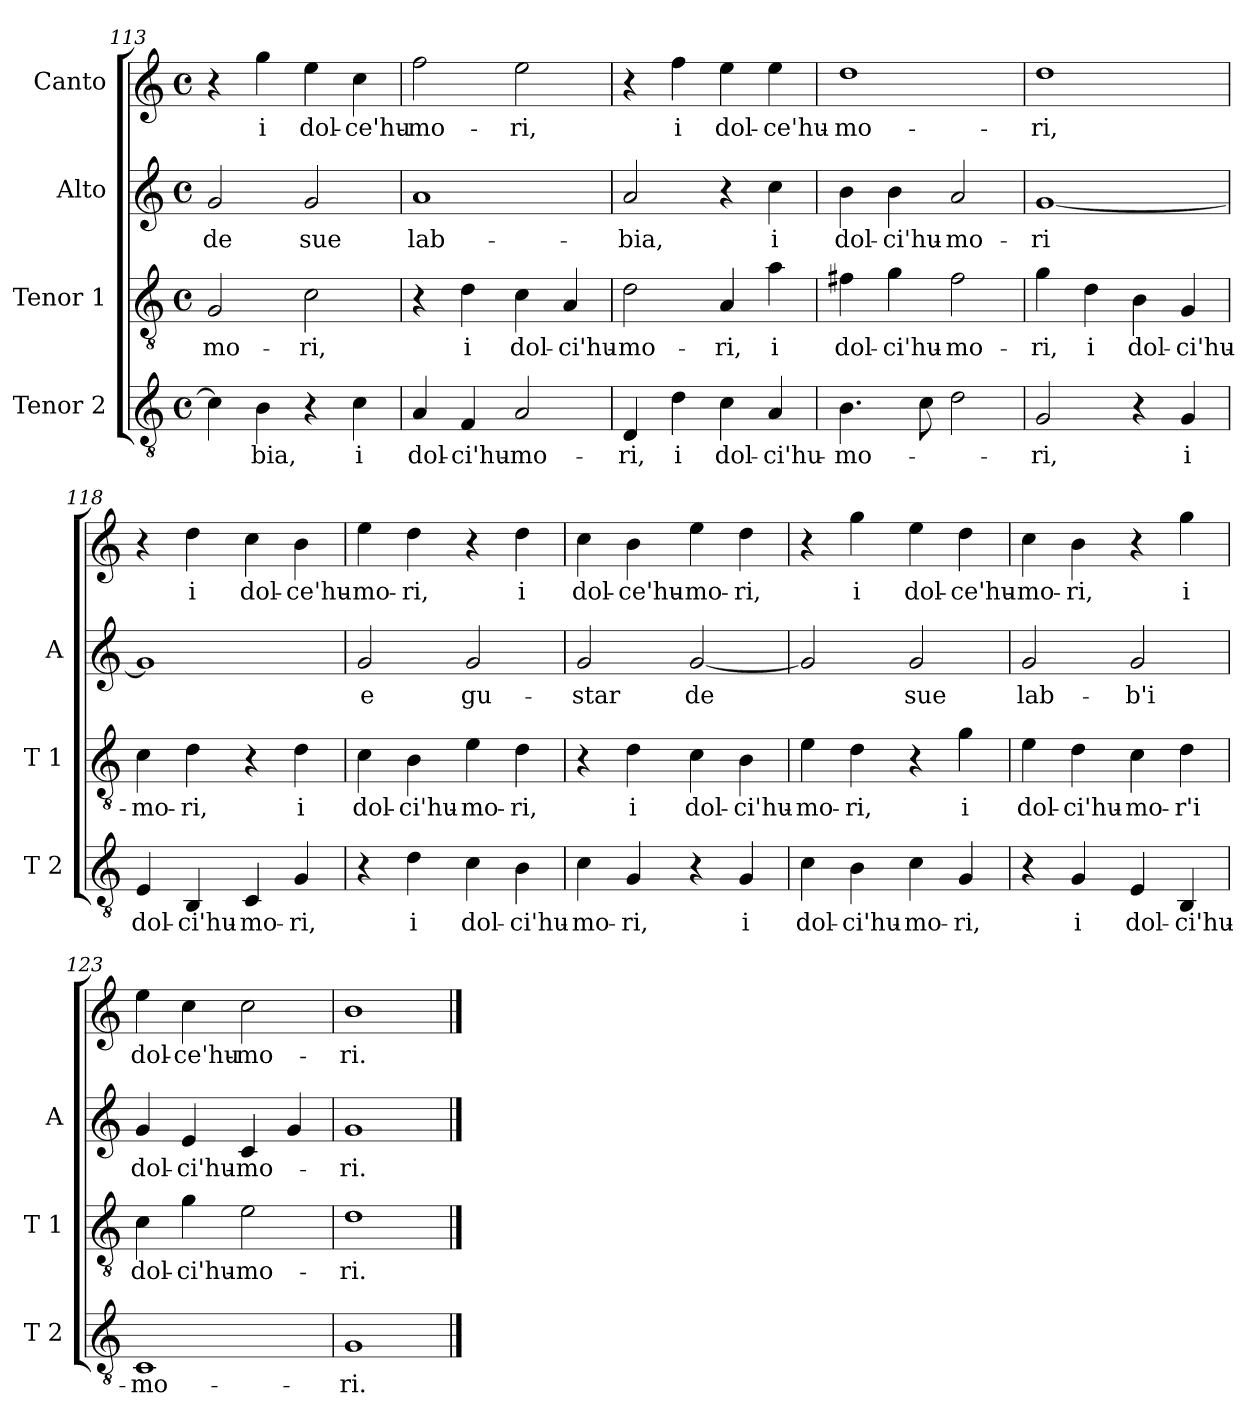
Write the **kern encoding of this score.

**kern	**text	**kern	**text	**kern	**text	**kern	**text
*part4	*part4	*part3	*part3	*part2	*part2	*part1	*part1
*staff4	*staff4	*staff3	*staff3	*staff2	*staff2	*staff1	*staff1
*I"Tenor 2	*	*I"Tenor 1	*	*I"Alto	*	*I"Canto	*
*I'T 2	*	*I'T 1	*	*I'A	*	*	*
!!LO:LB:g=z
*clefGv2	*	*clefGv2	*	*clefG2	*	*clefG2	*
*k[]	*	*k[]	*	*k[]	*	*k[]	*
*C:	*	*C:	*	*C:	*	*C:	*
*M4/4	*	*M4/4	*	*M4/4	*	*M4/4	*
*met(c)	*	*met(c)	*	*met(c)	*	*met(c)	*
=113	=113	=113	=113	=113	=113	=113	=113
!	!	!	!LO:LY:b	!	!LO:LY:b	!	!
4c\]	.	2G/	-mo-	2g/	de	4r	.
!	!LO:LY:b	!	!	!	!	!	!LO:LY:b
4B\	-bia,	.	.	.	.	4gg\	i
!	!	!	!LO:LY:b	!	!LO:LY:b	!	!LO:LY:b
4r	.	2c\	-ri,	2g/	sue	4ee\	dol-
!	!LO:LY:b	!	!	!	!	!	!LO:LY:b
4c\	i	.	.	.	.	4cc\	-ce'hu-
=114	=114	=114	=114	=114	=114	=114	=114
!	!LO:LY:b	!	!	!	!LO:LY:b	!	!LO:LY:b
4A/	dol-	4r	.	1a	lab-	2ff\	-mo-
!	!LO:LY:b	!	!LO:LY:b	!	!	!	!
4F/	-ci'hu-	4d\	i	.	.	.	.
!	!LO:LY:b	!	!LO:LY:b	!	!	!	!LO:LY:b
2A/	-mo-	4c\	dol-	.	.	2ee\	-ri,
!	!	!	!LO:LY:b	!	!	!	!
.	.	4A/	-ci'hu-	.	.	.	.
=115	=115	=115	=115	=115	=115	=115	=115
!	!LO:LY:b	!	!LO:LY:b	!	!LO:LY:b	!	!
4D/	-ri,	2d\	-mo-	2a/	-bia,	4r	.
!	!LO:LY:b	!	!	!	!	!	!LO:LY:b
4d\	i	.	.	.	.	4ff\	i
!	!LO:LY:b	!	!LO:LY:b	!	!	!	!LO:LY:b
4c\	dol-	4A/	-ri,	4r	.	4ee\	dol-
!	!LO:LY:b	!	!LO:LY:b	!	!LO:LY:b	!	!LO:LY:b
4A/	-ci'hu-	4a\	i	4cc\	i	4ee\	-ce'hu-
=116	=116	=116	=116	=116	=116	=116	=116
!	!LO:LY:b	!	!LO:LY:b	!	!LO:LY:b	!	!LO:LY:b
4.B\	-mo-	4f#X\	dol-	4b\	dol-	1dd	-mo-
!	!	!	!LO:LY:b	!	!LO:LY:b	!	!
.	.	4g\	-ci'hu-	4b\	-ci'hu-	.	.
8c\	.	.	.	.	.	.	.
!	!	!	!LO:LY:b	!	!LO:LY:b	!	!
2d\	.	2f#\	-mo-	2a/	-mo-	.	.
=117	=117	=117	=117	=117	=117	=117	=117
!	!LO:LY:b	!	!LO:LY:b	!	!LO:LY:b	!	!LO:LY:b
2G/	-ri,	4g\	-ri,	[1g	-ri	1dd	-ri,
!	!	!	!LO:LY:b	!	!	!	!
.	.	4d\	i	.	.	.	.
!	!	!	!LO:LY:b	!	!	!	!
4r	.	4B\	dol-	.	.	.	.
!	!LO:LY:b	!	!LO:LY:b	!	!	!	!
4G/	i	4G/	-ci'hu-	.	.	.	.
=118	=118	=118	=118	=118	=118	=118	=118
!	!LO:LY:b	!	!LO:LY:b	!	!	!	!
4E/	dol-	4c\	-mo-	1g]	.	4r	.
!	!LO:LY:b	!	!LO:LY:b	!	!	!	!LO:LY:b
4BB/	-ci'hu-	4d\	-ri,	.	.	4dd\	i
!	!LO:LY:b	!	!	!	!	!	!LO:LY:b
4C/	-mo-	4r	.	.	.	4cc\	dol-
!	!LO:LY:b	!	!LO:LY:b	!	!	!	!LO:LY:b
4G/	-ri,	4d\	i	.	.	4b\	-ce'hu-
!!LO:LB:g=z
=119	=119	=119	=119	=119	=119	=119	=119
!	!	!	!LO:LY:b	!	!LO:LY:b	!	!LO:LY:b
4r	.	4c\	dol-	2g/	e	4ee\	-mo-
!	!LO:LY:b	!	!LO:LY:b	!	!	!	!LO:LY:b
4d\	i	4B\	-ci'hu-	.	.	4dd\	-ri,
!	!LO:LY:b	!	!LO:LY:b	!	!LO:LY:b	!	!
4c\	dol-	4e\	-mo-	2g/	gu-	4r	.
!	!LO:LY:b	!	!LO:LY:b	!	!	!	!LO:LY:b
4B\	-ci'hu-	4d\	-ri,	.	.	4dd\	i
=120	=120	=120	=120	=120	=120	=120	=120
!	!LO:LY:b	!	!	!	!LO:LY:b	!	!LO:LY:b
4c\	-mo-	4r	.	2g/	-star	4cc\	dol-
!	!LO:LY:b	!	!LO:LY:b	!	!	!	!LO:LY:b
4G/	-ri,	4d\	i	.	.	4b\	-ce'hu-
!	!	!	!LO:LY:b	!	!LO:LY:b	!	!LO:LY:b
4r	.	4c\	dol-	[2g/	de	4ee\	-mo-
!	!LO:LY:b	!	!LO:LY:b	!	!	!	!LO:LY:b
4G/	i	4B\	-ci'hu-	.	.	4dd\	-ri,
=121	=121	=121	=121	=121	=121	=121	=121
!	!LO:LY:b	!	!LO:LY:b	!	!	!	!
4c\	dol-	4e\	-mo-	2g/]	.	4r	.
!	!LO:LY:b	!	!LO:LY:b	!	!	!	!LO:LY:b
4B\	-ci'hu-	4d\	-ri,	.	.	4gg\	i
!	!LO:LY:b	!	!	!	!LO:LY:b	!	!LO:LY:b
4c\	-mo-	4r	.	2g/	sue	4ee\	dol-
!	!LO:LY:b	!	!LO:LY:b	!	!	!	!LO:LY:b
4G/	-ri,	4g\	i	.	.	4dd\	-ce'hu-
=122	=122	=122	=122	=122	=122	=122	=122
!	!	!	!LO:LY:b	!	!LO:LY:b	!	!LO:LY:b
4r	.	4e\	dol-	2g/	lab-	4cc\	-mo-
!	!LO:LY:b	!	!LO:LY:b	!	!	!	!LO:LY:b
4G/	i	4d\	-ci'hu-	.	.	4b\	-ri,
!	!LO:LY:b	!	!LO:LY:b	!	!LO:LY:b	!	!
4E/	dol-	4c\	-mo-	2g/	-b'i	4r	.
!	!LO:LY:b	!	!LO:LY:b	!	!	!	!LO:LY:b
4BB/	-ci'hu-	4d\	-r'i	.	.	4gg\	i
=123	=123	=123	=123	=123	=123	=123	=123
!	!LO:LY:b	!	!LO:LY:b	!	!LO:LY:b	!	!LO:LY:b
1C	-mo-	4c\	dol-	4g/	dol-	4ee\	dol-
!	!	!	!LO:LY:b	!	!LO:LY:b	!	!LO:LY:b
.	.	4g\	-ci'hu-	4e/	-ci'hu-	4cc\	-ce'hu-
!	!	!	!LO:LY:b	!	!LO:LY:b	!	!LO:LY:b
.	.	2e\	-mo-	4c/	-mo-	2cc\	-mo-
.	.	.	.	4g/	.	.	.
=124	=124	=124	=124	=124	=124	=124	=124
!	!LO:LY:b	!	!LO:LY:b	!	!LO:LY:b	!	!LO:LY:b
1G	-ri.	1d	-ri.	1g	-ri.	1b	-ri.
==	==	==	==	==	==	==	==
*-	*-	*-	*-	*-	*-	*-	*-
